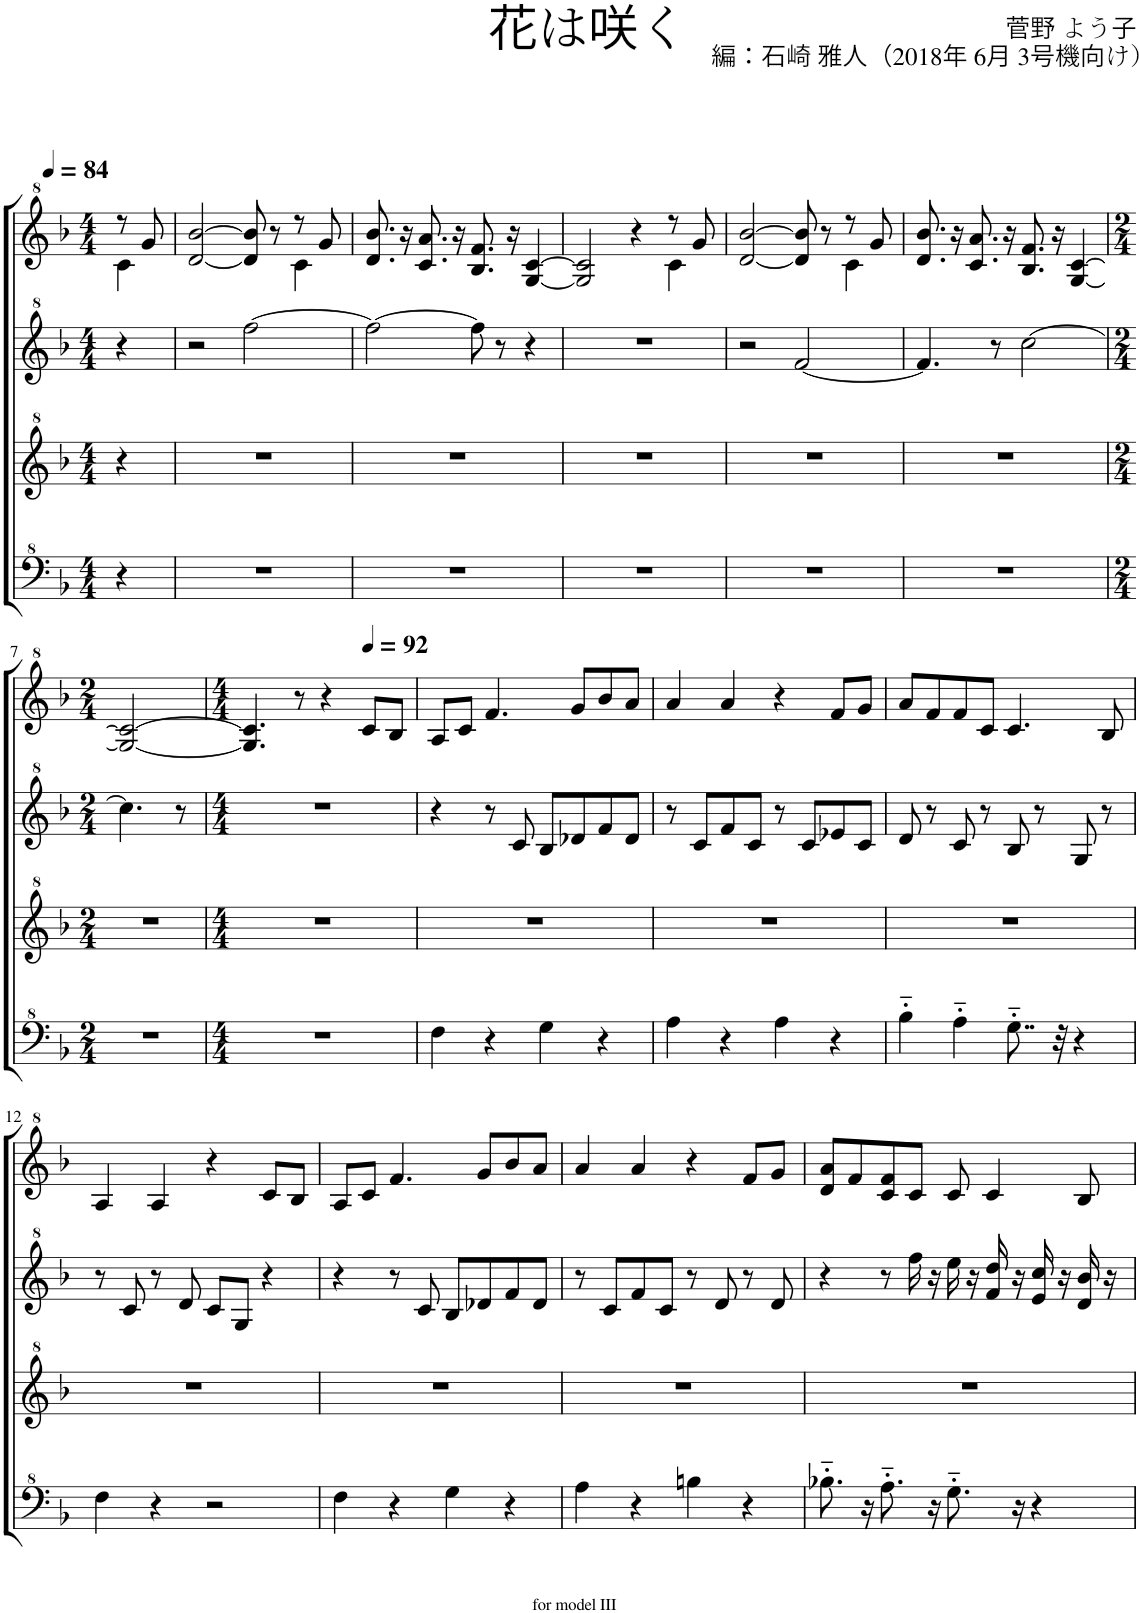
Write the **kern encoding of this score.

**kern	**kern	**kern	**kern
*part1	*part1	*part1	*part1
*staff4	*staff3	*staff2	*staff1
*I"Model III	*	*	*
*clefF^4	*clefG^2	*clefG^2	*clefG^2
*k[b-]	*k[b-]	*k[b-]	*k[b-]
*M4/4	*M4/4	*M4/4	*M4/4
*MM84	*MM84	*MM84	*MM84
=1	=1	=1	=1
*	*	*	*^
4r	4r	4r	8r	4cc\
.	.	.	8gg/	.
=2	=2	=2	=2	=2
1r	1r	2r	[2dd/ [2bb-/	2.ryy
.	.	[2fff\	8dd/] 8bb-/]	.
.	.	.	8r	.
.	.	.	8r	4cc\
.	.	.	8gg/	.
*	*	*	*v	*v
=3	=3	=3	=3
1r	1r	2fff\_	8.dd/ 8.bb-/
.	.	.	16r
.	.	.	8.cc/ 8.aa/
.	.	.	16r
.	.	8fff\]	8.b-/ 8.ff/
.	.	8r	.
.	.	.	16r
.	.	4r	[4g/ [4cc/
=4	=4	=4	=4
*	*	*	*^
1r	1r	1r	2g/] 2cc/]	2.ryy
.	.	.	4r	.
.	.	.	8r	4cc\
.	.	.	8gg/	.
=5	=5	=5	=5	=5
1r	1r	2r	[2dd/ [2bb-/	2.ryy
.	.	[2ff/	8dd/] 8bb-/]	.
.	.	.	8r	.
.	.	.	8r	4cc\
.	.	.	8gg/	.
*	*	*	*v	*v
=6	=6	=6	=6
1r	1r	4.ff/]	8.dd/ 8.bb-/
.	.	.	16r
.	.	.	8.cc/ 8.aa/
.	.	8r	.
.	.	.	16r
.	.	[2ccc\	8.b-/ 8.ff/
.	.	.	16r
.	.	.	[4g/ [4cc/
!!LO:LB:g=z
=7	=7	=7	=7
*M2/4	*M2/4	*M2/4	*M2/4
2r	2r	4.ccc\]	2g/_ 2cc/_
.	.	8r	.
=8	=8	=8	=8
*M4/4	*M4/4	*M4/4	*M4/4
1r	1r	1r	4.g/] 4.cc/]
.	.	.	8r
.	.	.	4r
*	*	*	*MM92
.	.	.	8cc/L
.	.	.	8b-/J
=9	=9	=9	=9
4f\	1r	4r	8a/L
.	.	.	8cc/J
4r	.	8r	4.ff/
.	.	8cc/	.
4g\	.	8b-/L	.
.	.	8dd-X/	8gg/L
4r	.	8ff/	8bb-/
.	.	8dd-/J	8aa/J
=10	=10	=10	=10
4a\	1r	8r	4aa/
.	.	8cc/L	.
4r	.	8ff/	4aa/
.	.	8cc/J	.
4a\	.	8r	4r
.	.	8cc/L	.
4r	.	8ee-X/	8ff/L
.	.	8cc/J	8gg/J
=11	=11	=11	=11
4b-'~\	1r	8dd/	8aa/L
.	.	8r	8ff/
4a'~\	.	8cc/	8ff/
.	.	8r	8cc/J
8..g'~\	.	8b-/	4.cc/
.	.	8r	.
32r	.	.	.
4r	.	8g/	.
.	.	8r	8b-/
!!LO:LB:g=z
=12	=12	=12	=12
4f\	1r	8r	4a/
.	.	8cc/	.
4r	.	8r	4a/
.	.	8dd/	.
2r	.	8cc/L	4r
.	.	8g/J	.
.	.	4r	8cc/L
.	.	.	8b-/J
=13	=13	=13	=13
4f\	1r	4r	8a/L
.	.	.	8cc/J
4r	.	8r	4.ff/
.	.	8cc/	.
4g\	.	8b-/L	.
.	.	8dd-X/	8gg/L
4r	.	8ff/	8bb-/
.	.	8dd-/J	8aa/J
=14	=14	=14	=14
4a\	1r	8r	4aa/
.	.	8cc/L	.
4r	.	8ff/	4aa/
.	.	8cc/J	.
4bn\	.	8r	4r
.	.	8dd/	.
4r	.	8r	8ff/L
.	.	8dd/	8gg/J
=15	=15	=15	=15
8.b-X'~\	1r	4r	8dd/ 8aa/L
.	.	.	8ff/
16r	.	.	.
8.a'~\	.	8r	8cc/ 8ff/
.	.	16fff\	8cc/J
16r	.	16r	.
8.g'~\	.	16eee\	8cc/
.	.	16r	.
.	.	16ff/ 16ddd/	4cc/
16r	.	16r	.
4r	.	16ee/ 16ccc/	.
.	.	16r	.
.	.	16dd/ 16bb-/	8b-/
.	.	16r	.
=	=	=	=
*-	*-	*-	*-
